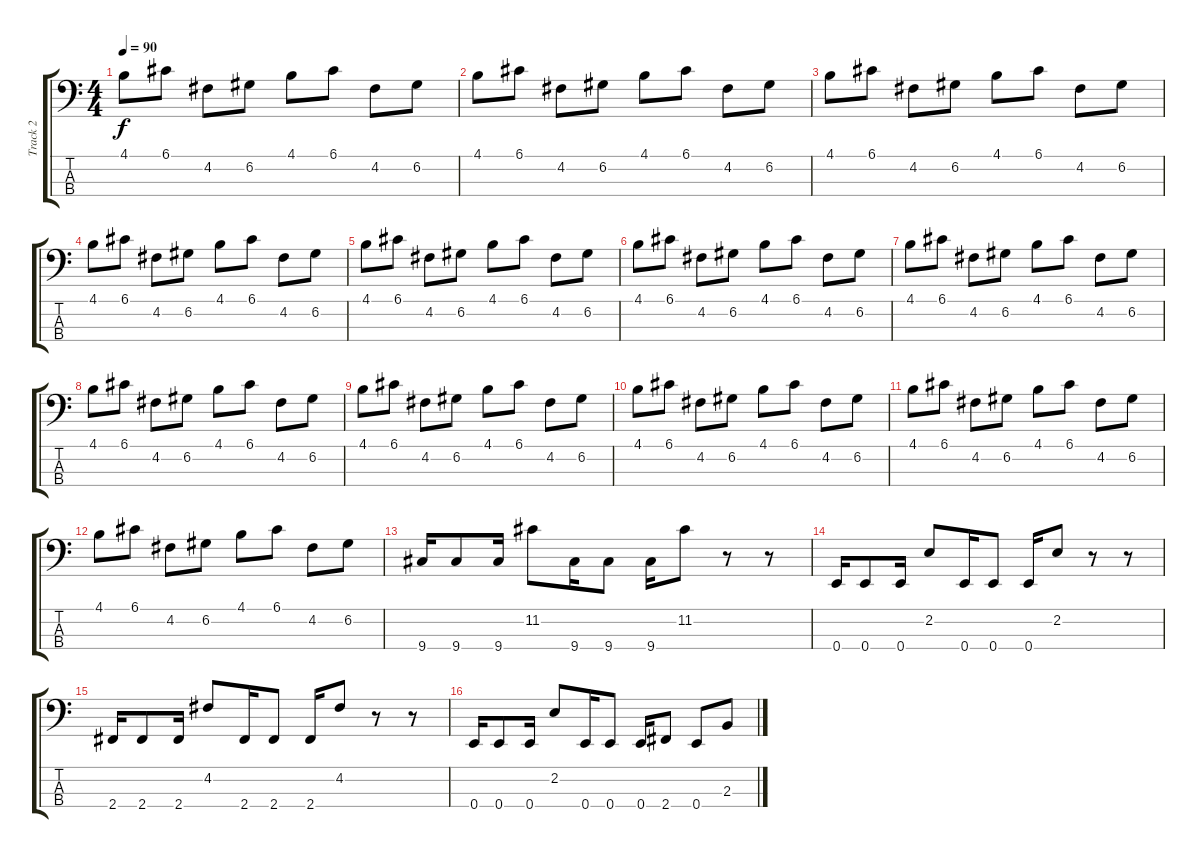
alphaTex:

\track ("Track 2" "Track 2") {instrument electricbassfinger}
\staff {score tabs}
\tuning (G2 D2 A1 E1) {hide}
\ts (4 4)
\tempo 90
\clef f4
\ks c
4.1.8{dy f} 6.1.8 4.2.8 6.2.8 4.1.8 6.1.8 4.2.8 6.2.8 |
4.1.8 6.1.8 4.2.8 6.2.8 4.1.8 6.1.8 4.2.8 6.2.8 |
4.1.8 6.1.8 4.2.8 6.2.8 4.1.8 6.1.8 4.2.8 6.2.8 |
4.1.8 6.1.8 4.2.8 6.2.8 4.1.8 6.1.8 4.2.8 6.2.8 |
4.1.8 6.1.8 4.2.8 6.2.8 4.1.8 6.1.8 4.2.8 6.2.8 |
4.1.8 6.1.8 4.2.8 6.2.8 4.1.8 6.1.8 4.2.8 6.2.8 |
4.1.8 6.1.8 4.2.8 6.2.8 4.1.8 6.1.8 4.2.8 6.2.8 |
4.1.8 6.1.8 4.2.8 6.2.8 4.1.8 6.1.8 4.2.8 6.2.8 |
4.1.8 6.1.8 4.2.8 6.2.8 4.1.8 6.1.8 4.2.8 6.2.8 |
4.1.8 6.1.8 4.2.8 6.2.8 4.1.8 6.1.8 4.2.8 6.2.8 |
4.1.8 6.1.8 4.2.8 6.2.8 4.1.8 6.1.8 4.2.8 6.2.8 |
4.1.8 6.1.8 4.2.8 6.2.8 4.1.8 6.1.8 4.2.8 6.2.8 |
9.4.16 9.4.8 9.4.16 11.2.8 9.4.16 9.4.8 9.4.16 11.2.8 r.8 r.8 |
0.4.16 0.4.8 0.4.16 2.2.8 0.4.16 0.4.8 0.4.16 2.2.8 r.8 r.8 |
2.4.16 2.4.8 2.4.16 4.2.8 2.4.16 2.4.8 2.4.16 4.2.8 r.8 r.8 |
0.4.16 0.4.8 0.4.16 2.2.8 0.4.16 0.4.8 0.4.16 2.4.8 0.4.8 2.3.8
